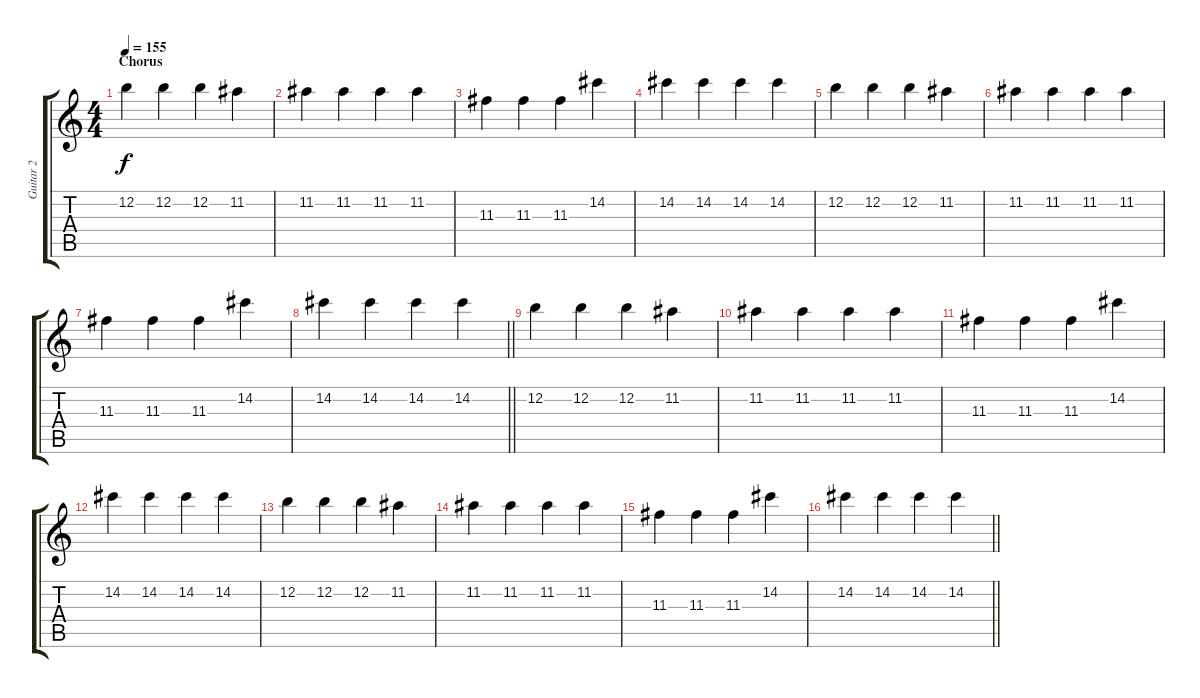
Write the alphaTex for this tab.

\track ("Guitar 2" "Guitar 2") {instrument distortionguitar}
\staff {score tabs}
\tuning (E4 B3 G3 D3 A2 E2) {hide}
\ts (4 4)
\section ("" "Chorus")
\tempo 155
\clef g2
\ks c
12.2.4{dy f} 12.2.4 12.2.4 11.2.4 |
11.2.4 11.2.4 11.2.4 11.2.4 |
11.3.4 11.3.4 11.3.4 14.2.4 |
14.2.4 14.2.4 14.2.4 14.2.4 |
12.2.4 12.2.4 12.2.4 11.2.4 |
11.2.4 11.2.4 11.2.4 11.2.4 |
11.3.4 11.3.4 11.3.4 14.2.4 |
\barLineRight lightlight
14.2.4 14.2.4 14.2.4 14.2.4 |
\section ("" "")
12.2.4 12.2.4 12.2.4 11.2.4 |
11.2.4 11.2.4 11.2.4 11.2.4 |
11.3.4 11.3.4 11.3.4 14.2.4 |
14.2.4 14.2.4 14.2.4 14.2.4 |
12.2.4 12.2.4 12.2.4 11.2.4 |
11.2.4 11.2.4 11.2.4 11.2.4 |
11.3.4 11.3.4 11.3.4 14.2.4 |
\barLineRight lightlight
14.2.4 14.2.4 14.2.4 14.2.4
